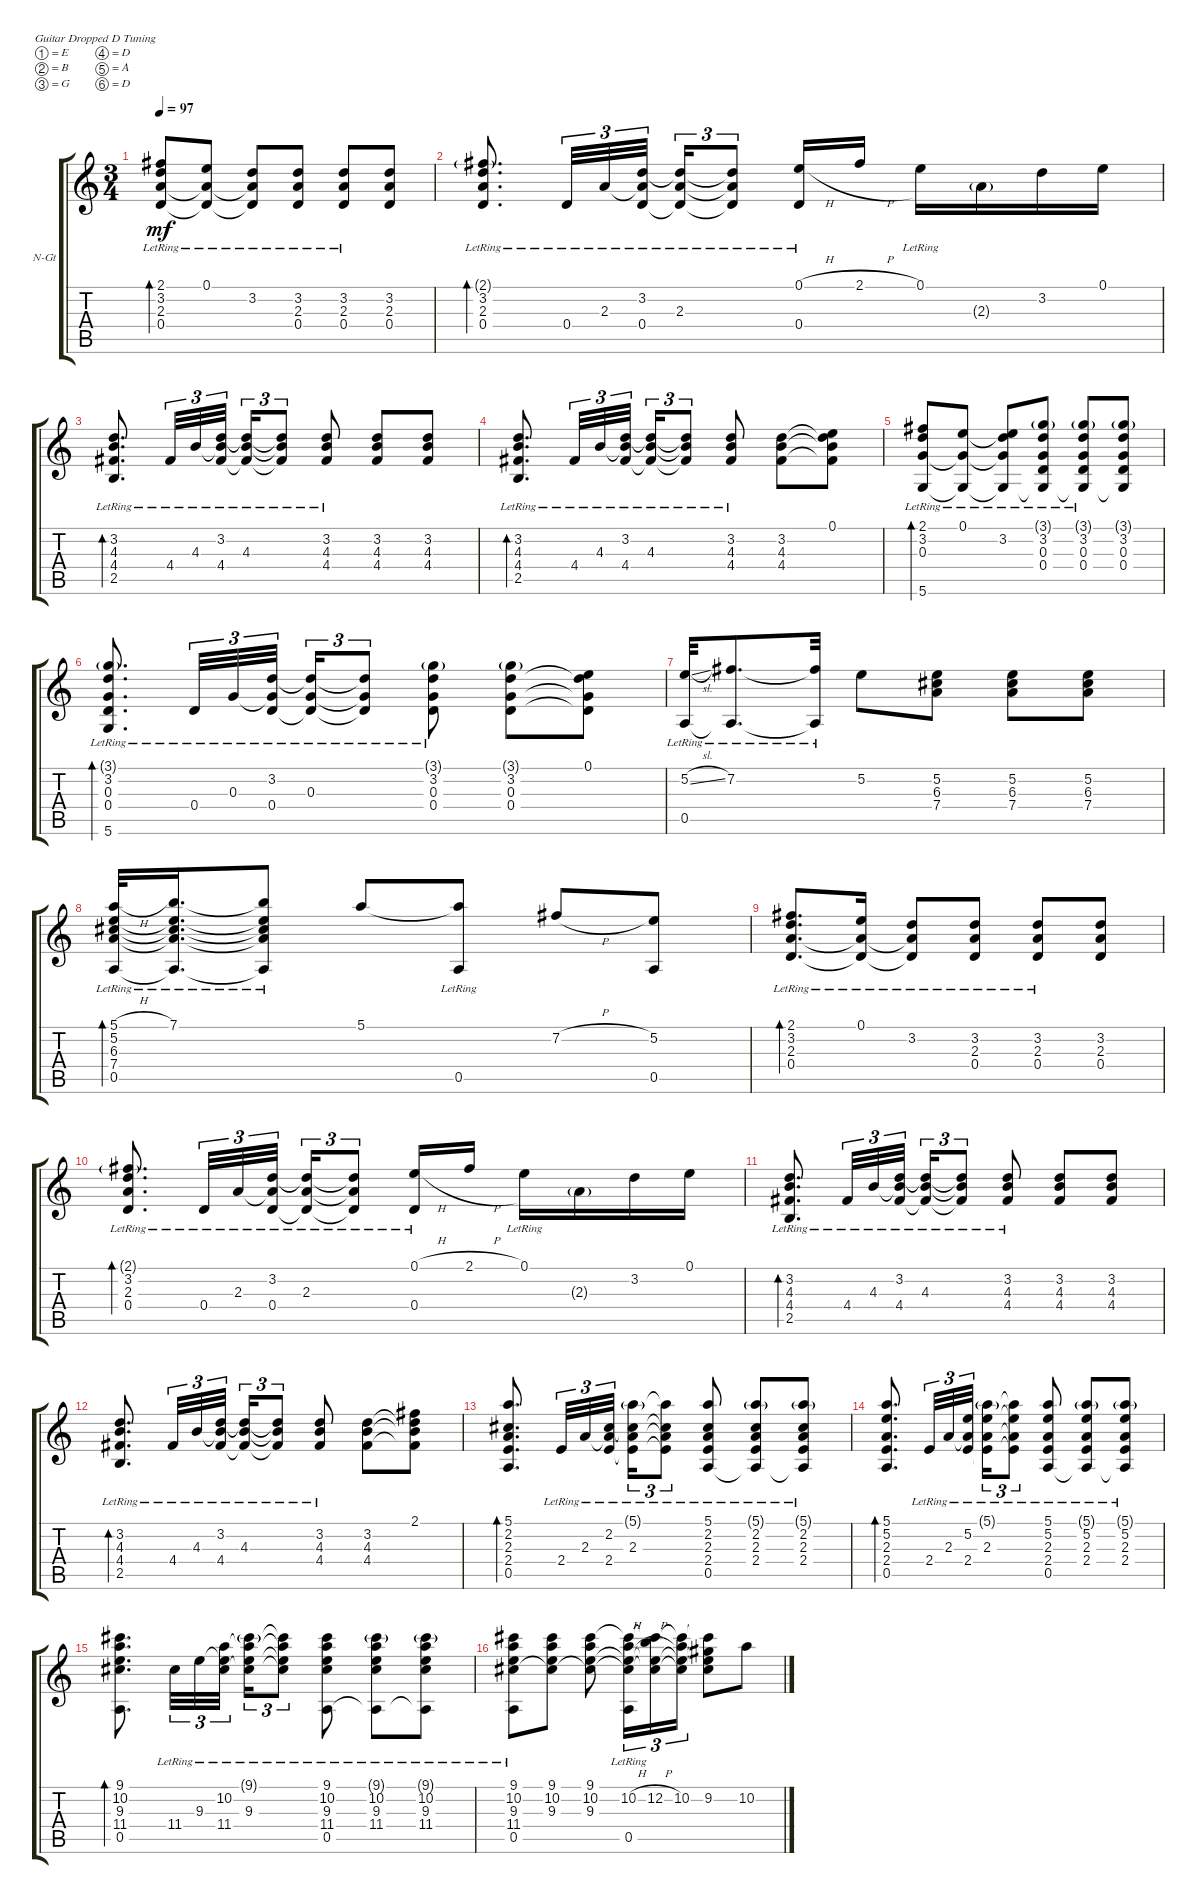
\defaultSystemsLayout 4
\bracketExtendMode groupsimilarinstruments
\firstSystemTrackNameOrientation horizontal
\otherSystemsTrackNameOrientation horizontal
\track ("Nylon Guitar" "N-Gt") {instrument acousticguitarnylon}
\staff {score tabs}
\tuning (E4 B3 G3 D3 A2 D2)
\ts (3 4)
\tempo 97
\clef g2
\ks c
(2.3{lr} 3.2{lr} 0.4 2.1{lr}).8{bd 119 dy mf} (0.1 2.3{lr t} 0.4{t}).8 (3.2 2.3{lr t} 0.4{t}).8 (2.3{lr} 3.2{lr} 0.4).8 (2.3{lr} 3.2{lr} 0.4).8 (2.3 3.2 0.4).8 |
(2.3{lr} 3.2{lr} 0.4 2.1{g}).8{d bd 30} 0.4{lr}.32{tu (3 2)} 2.3{lr}.32{tu (3 2)} (2.3{lr t} 3.2{lr} 0.4).32{tu (3 2)} (3.2{lr t} 2.3{lr} 0.4{t}).16{tu (3 2)} (2.3{lr t} 0.4{t} 3.2{lr t}).8{tu (3 2)} (0.1{h} 0.4{lr}).16 2.1{h}.16 0.1{lr}.16 2.3{g}.16 3.2.16 0.1.16 |
(2.5{lr} 4.3{lr} 3.2{lr} 4.4).8{d bd 119} 4.4{lr}.32{tu (3 2)} 4.3{lr}.32{tu (3 2)} (4.3{lr t} 3.2{lr} 4.4).32{tu (3 2)} (3.2{lr t} 4.3{lr} 4.4{t}).16{tu (3 2)} (4.3{lr t} 4.4{t} 3.2{lr t}).8{tu (3 2)} (4.3{lr} 3.2{lr} 4.4).8 (4.3 3.2 4.4).8 (4.3 3.2 4.4).8 |
(2.5{lr} 4.3{lr} 3.2{lr} 4.4).8{d bd 30} 4.4{lr}.32{tu (3 2)} 4.3{lr}.32{tu (3 2)} (4.3{lr t} 3.2{lr} 4.4).32{tu (3 2)} (3.2{lr t} 4.3{lr} 4.4{t}).16{tu (3 2)} (4.3{lr t} 4.4{t} 3.2{lr t}).8{tu (3 2)} (4.3{lr} 3.2{lr} 4.4).8 (4.3 3.2 4.4).8 (0.1 4.4{t} 4.3{t} 3.2{t}).8 |
(0.3{lr} 3.2{lr} 5.6 2.1).8{bd 118} (0.1 5.6{t} 0.3{lr t}).8 (3.2 5.6{t} 0.3{lr t} 0.1{t}).8 (0.3{lr} 3.2{lr} 3.1{g} 5.6{t} 0.4).8 (0.3{lr} 3.2{lr} 3.1{g} 5.6{t} 0.4).8 (0.3 3.2 3.1{g} 5.6{t} 0.4).8 |
(0.3{lr} 3.2{lr} 0.4 5.6 3.1{g}).8{d bd 30} 0.4{lr}.32{tu (3 2)} 0.3{lr}.32{tu (3 2)} (0.3{lr t} 3.2{lr} 0.4).32{tu (3 2)} (3.2{lr t} 0.3{lr} 0.4{t}).16{tu (3 2)} (0.3{lr t} 0.4{t} 3.2{lr t}).8{tu (3 2)} (0.3{lr} 3.2{lr} 0.4 3.1{g}).8 (0.3 3.2 0.4 3.1{g}).8 (0.1 0.4{t} 0.3{t} 3.2{t}).8 |
(5.2{sl} 0.5{lr}).32 (7.2 0.5{lr t}).8{d} (7.2{t} 0.5{lr t}).32 5.2.8 (5.2 6.3 7.4).8 (5.2 6.3 7.4).8 (5.2 6.3 7.4).8 |
(0.5{lr} 6.3{lr} 5.2{lr} 7.4 5.1{h}).32{bd 30} (7.1 5.2{lr t} 6.3{lr t} 7.4{t} 0.5{lr t}).16{d} (7.1{t} 5.2{lr t} 6.3{lr t} 7.4{t} 0.5{lr t}).8 5.1.8 (0.5{lr} 5.1{t}).8 7.2{h}.8 (0.5 5.2).8 |
(2.3{lr} 3.2{lr} 0.4 2.1{lr}).8{d bd 119} (0.1 2.3{lr t} 0.4{t}).16 (3.2 2.3{lr t} 0.4{t}).8 (2.3{lr} 3.2{lr} 0.4).8 (2.3{lr} 3.2{lr} 0.4).8 (2.3 3.2 0.4).8 |
(2.3{lr} 3.2{lr} 0.4 2.1{g}).8{d bd 30} 0.4{lr}.32{tu (3 2)} 2.3{lr}.32{tu (3 2)} (2.3{lr t} 3.2{lr} 0.4).32{tu (3 2)} (3.2{lr t} 2.3{lr} 0.4{t}).16{tu (3 2)} (2.3{lr t} 0.4{t} 3.2{lr t}).8{tu (3 2)} (0.1{h} 0.4{lr}).16 2.1{h}.16 0.1{lr}.16 2.3{g}.16 3.2.16 0.1.16 |
(2.5{lr} 4.3{lr} 3.2{lr} 4.4).8{d bd 119} 4.4{lr}.32{tu (3 2)} 4.3{lr}.32{tu (3 2)} (4.3{lr t} 3.2{lr} 4.4).32{tu (3 2)} (3.2{lr t} 4.3{lr} 4.4{t}).16{tu (3 2)} (4.3{lr t} 4.4{t} 3.2{lr t}).8{tu (3 2)} (4.3{lr} 3.2{lr} 4.4).8 (4.3 3.2 4.4).8 (4.3 3.2 4.4).8 |
(2.5{lr} 4.3{lr} 3.2{lr} 4.4).8{d bd 30} 4.4{lr}.32{tu (3 2)} 4.3{lr}.32{tu (3 2)} (4.3{lr t} 3.2{lr} 4.4).32{tu (3 2)} (3.2{lr t} 4.3{lr} 4.4{t}).16{tu (3 2)} (4.3{lr t} 4.4{t} 3.2{lr t}).8{tu (3 2)} (4.3{lr} 3.2{lr} 4.4).8 (4.3 3.2 4.4).8 (2.1 4.4{t} 4.3{t} 3.2{t}).8 |
(0.5 2.3 2.4 2.2 5.1).8{d bd 118} 2.4{lr}.32{tu (3 2)} 2.3{lr}.32{tu (3 2)} (2.3{lr t} 2.2{lr} 2.4).32{tu (3 2)} (2.2{lr t} 2.3{lr} 2.4{t} 5.1{g}).16{tu (3 2)} (2.3{lr t} 2.4{t} 2.2{lr t} 5.1{t}).8{tu (3 2)} (2.3{lr} 2.2{lr} 0.5{lr} 2.4 5.1).8 (2.3{lr} 2.2{lr} 0.5{lr t} 2.4 5.1{g}).8 (2.3 2.2 0.5{lr t} 2.4 5.1{g}).8 |
(0.5 2.3 5.2 5.1 2.4).8{d bd 118} 2.4{lr}.32{tu (3 2)} 2.3{lr}.32{tu (3 2)} (2.3{lr t} 5.2{lr} 2.4).32{tu (3 2)} (5.2{lr t} 2.3{lr} 2.4{t} 5.1{g}).16{tu (3 2)} (2.3{lr t} 2.4{t} 5.2{lr t} 5.1{t}).8{tu (3 2)} (2.3{lr} 5.2{lr} 0.5{lr} 2.4 5.1).8 (2.3{lr} 5.2{lr} 0.5{lr t} 2.4 5.1{g}).8 (2.3 5.2 0.5{lr t} 2.4 5.1{g}).8 |
(0.5 9.3 11.4 10.2 9.1).8{d bd 118} 11.4{lr}.32{tu (3 2)} 9.3{lr}.32{tu (3 2)} (9.3{lr t} 10.2{lr} 11.4).32{tu (3 2)} (10.2{lr t} 9.3{lr} 11.4{t} 9.1{g}).16{tu (3 2)} (9.3{lr t} 11.4{t} 10.2{lr t} 9.1{t}).8{tu (3 2)} (9.3{lr} 10.2{lr} 0.5{lr} 11.4 9.1).8 (9.3{lr} 10.2{lr} 0.5{lr t} 11.4 9.1{g}).8 (9.3 10.2 0.5{lr t} 11.4 9.1{g}).8 |
(0.5{lr} 11.4 9.3 10.2 9.1).8 (9.1 10.2 9.3 11.4{t}).8 (9.3 10.2 9.1 11.4{t}).8 (0.5{lr} 10.2{h} 11.4{t} 9.3{t} 9.1{t}).16{tu (3 2)} (12.2{h} 11.4{t} 9.3{t} 9.1{t}).16{tu (3 2)} (10.2 11.4{t} 9.3{t} 9.1{t}).16{tu (3 2)} (9.2 11.4{t} 9.3{t} 9.1{t}).8 10.2.8
